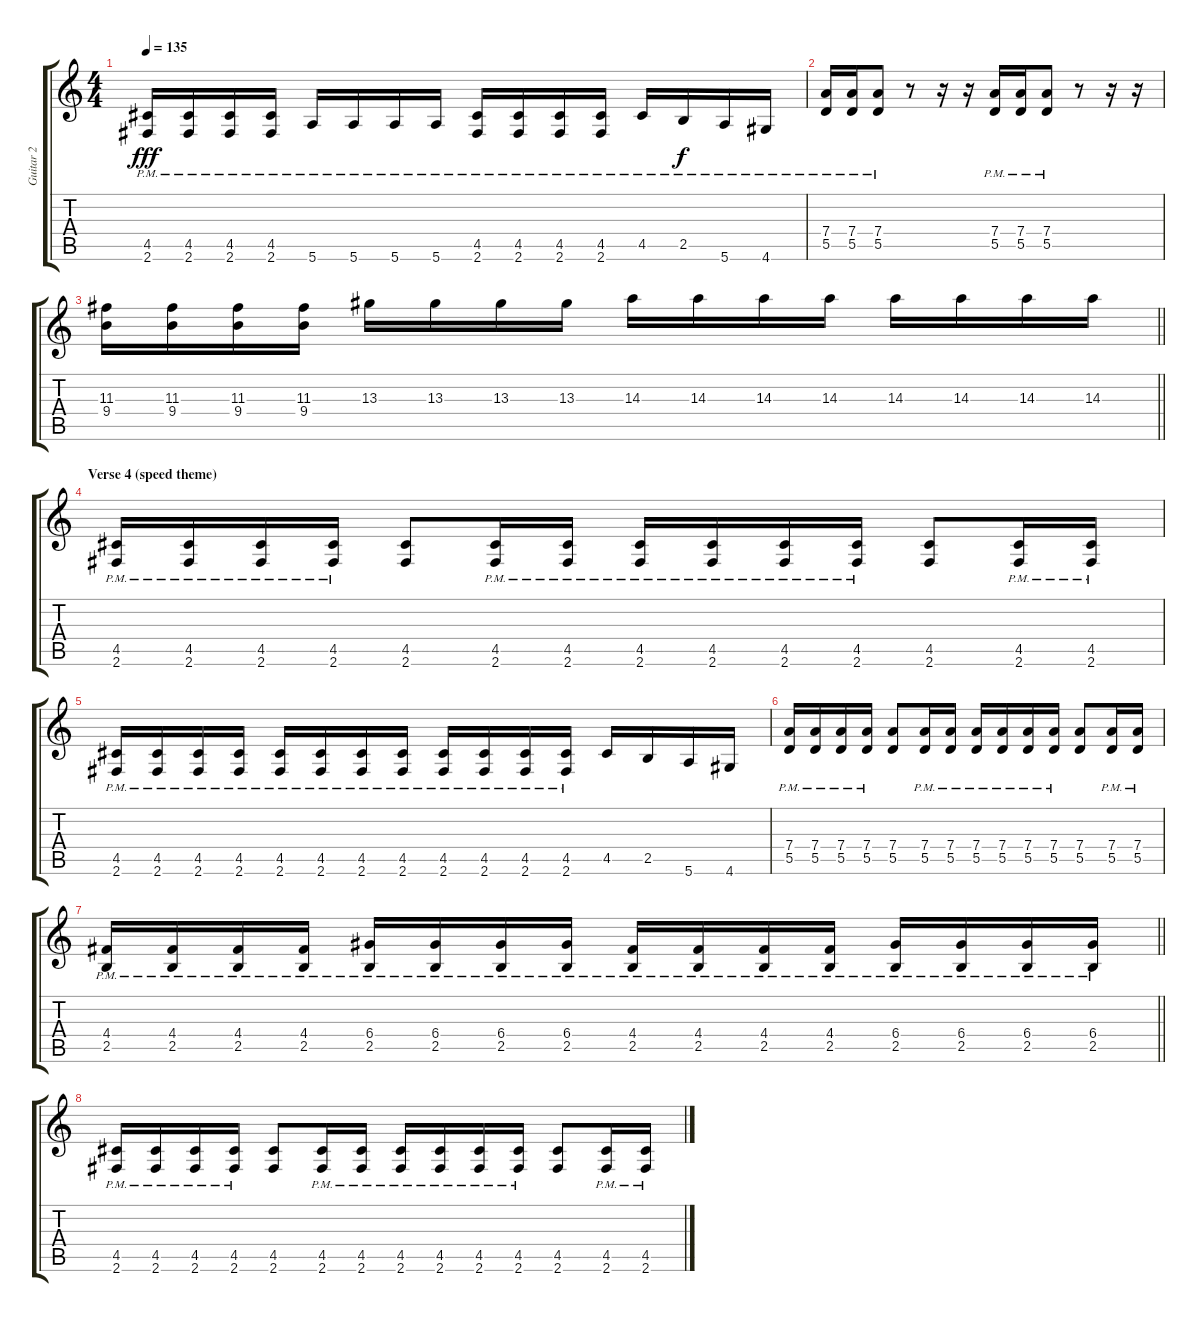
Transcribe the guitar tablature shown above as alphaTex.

\track ("Guitar 2" "Guitar 2") {instrument overdrivenguitar}
\staff {score tabs}
\tuning (E4 B3 G3 D3 A2 E2) {hide}
\ts (4 4)
\tempo 135
\clef g2
\ks c
(4.5{pm} 2.6{pm}).16{dy fff} (4.5{pm} 2.6{pm}).16 (4.5{pm} 2.6{pm}).16 (4.5{pm} 2.6{pm}).16 5.6{pm}.16 5.6{pm}.16 5.6{pm}.16 5.6{pm}.16 (4.5{pm} 2.6{pm}).16 (4.5{pm} 2.6{pm}).16 (4.5{pm} 2.6{pm}).16 (4.5{pm} 2.6{pm}).16 4.5{pm}.16 2.5{pm}.16{dy f} 5.6{pm}.16 4.6{pm}.16 |
(7.4{pm} 5.5{pm}).16 (7.4{pm} 5.5{pm}).16 (7.4{pm} 5.5{pm}).8 r.8 r.16 r.16 (7.4{pm} 5.5{pm}).16 (7.4{pm} 5.5{pm}).16 (7.4{pm} 5.5{pm}).8 r.8 r.16 r.16 |
\barLineRight lightlight
(11.3 9.4).16 (11.3 9.4).16 (11.3 9.4).16 (11.3 9.4).16 13.3.16 13.3.16 13.3.16 13.3.16 14.3.16 14.3.16 14.3.16 14.3.16 14.3.16 14.3.16 14.3.16 14.3.16 |
\section ("" "Verse 4 (speed theme)")
(4.5{pm} 2.6{pm}).16 (4.5{pm} 2.6{pm}).16 (4.5{pm} 2.6{pm}).16 (4.5{pm} 2.6{pm}).16 (4.5 2.6).8 (4.5{pm} 2.6{pm}).16 (4.5{pm} 2.6{pm}).16 (4.5{pm} 2.6{pm}).16 (4.5{pm} 2.6{pm}).16 (4.5{pm} 2.6{pm}).16 (4.5{pm} 2.6{pm}).16 (4.5 2.6).8 (4.5{pm} 2.6{pm}).16 (4.5{pm} 2.6{pm}).16 |
(4.5{pm} 2.6{pm}).16 (4.5{pm} 2.6{pm}).16 (4.5{pm} 2.6{pm}).16 (4.5{pm} 2.6{pm}).16 (4.5{pm} 2.6{pm}).16 (4.5{pm} 2.6{pm}).16 (4.5{pm} 2.6{pm}).16 (4.5{pm} 2.6{pm}).16 (4.5{pm} 2.6{pm}).16 (4.5{pm} 2.6{pm}).16 (4.5{pm} 2.6{pm}).16 (4.5{pm} 2.6{pm}).16 4.5.16 2.5.16 5.6.16 4.6.16 |
(7.4{pm} 5.5{pm}).16 (7.4{pm} 5.5{pm}).16 (7.4{pm} 5.5{pm}).16 (7.4{pm} 5.5{pm}).16 (7.4 5.5).8 (7.4{pm} 5.5{pm}).16 (7.4{pm} 5.5{pm}).16 (7.4{pm} 5.5{pm}).16 (7.4{pm} 5.5{pm}).16 (7.4{pm} 5.5{pm}).16 (7.4{pm} 5.5{pm}).16 (7.4 5.5).8 (7.4{pm} 5.5{pm}).16 (7.4{pm} 5.5{pm}).16 |
\barLineRight lightlight
(4.4{pm} 2.5{pm}).16 (4.4{pm} 2.5{pm}).16 (4.4{pm} 2.5{pm}).16 (4.4{pm} 2.5{pm}).16 (6.4{pm} 2.5{pm}).16 (6.4{pm} 2.5{pm}).16 (6.4{pm} 2.5{pm}).16 (6.4{pm} 2.5{pm}).16 (4.4{pm} 2.5{pm}).16 (4.4{pm} 2.5{pm}).16 (4.4{pm} 2.5{pm}).16 (4.4{pm} 2.5{pm}).16 (6.4{pm} 2.5{pm}).16 (6.4{pm} 2.5{pm}).16 (6.4{pm} 2.5{pm}).16 (6.4{pm} 2.5{pm}).16 |
(4.5{pm} 2.6{pm}).16 (4.5{pm} 2.6{pm}).16 (4.5{pm} 2.6{pm}).16 (4.5{pm} 2.6{pm}).16 (4.5 2.6).8 (4.5{pm} 2.6{pm}).16 (4.5{pm} 2.6{pm}).16 (4.5{pm} 2.6{pm}).16 (4.5{pm} 2.6{pm}).16 (4.5{pm} 2.6{pm}).16 (4.5{pm} 2.6{pm}).16 (4.5 2.6).8 (4.5{pm} 2.6{pm}).16 (4.5{pm} 2.6{pm}).16
